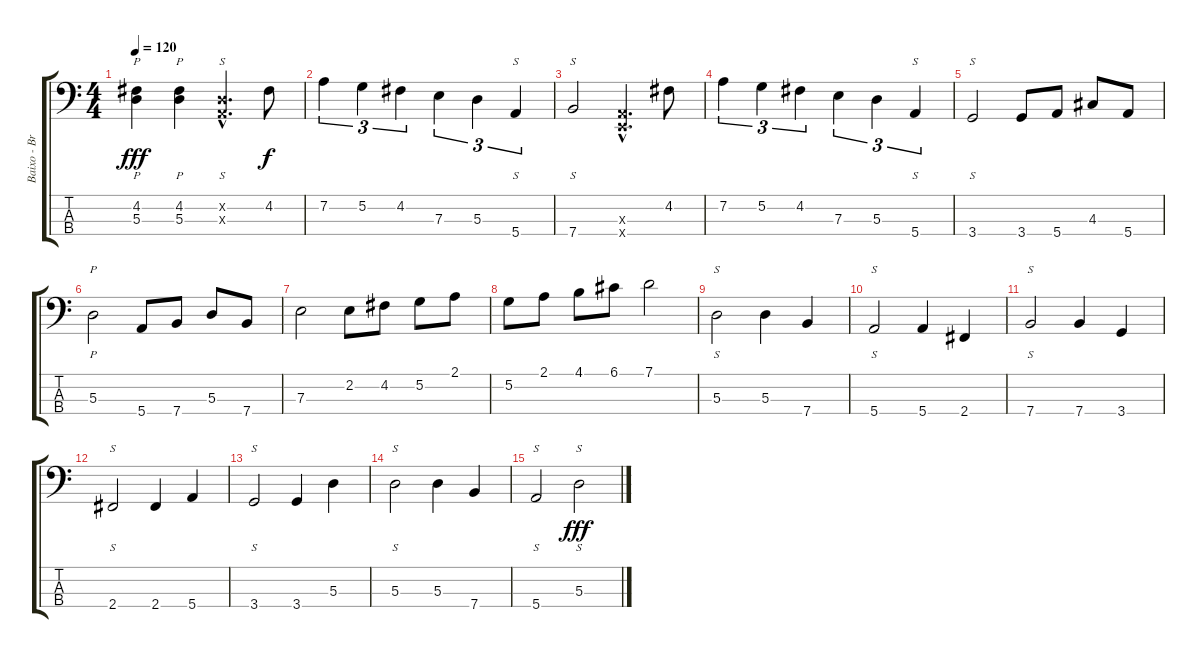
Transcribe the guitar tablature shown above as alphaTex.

\track ("Baixo - Bruno" "Baixo - Br") {instrument electricbassfinger}
\staff {score tabs}
\tuning (G2 D2 A1 E1) {hide}
\ts (4 4)
\tempo 120
\clef f4
\ks c
(4.2 5.3).4{p dy fff} (4.2 5.3).4{p} (0.2{hac x} 0.3{hac x}).4{s d} 4.2.8{dy f} |
7.2.4{tu (3 2)} 5.2.4{tu (3 2)} 4.2.4{tu (3 2)} 7.3.4{tu (3 2)} 5.3.4{tu (3 2)} 5.4.4{s tu (3 2)} |
7.4.2{s} (0.3{hac x} 0.4{hac x}).4{d} 4.2.8 |
7.2.4{tu (3 2)} 5.2.4{tu (3 2)} 4.2.4{tu (3 2)} 7.3.4{tu (3 2)} 5.3.4{tu (3 2)} 5.4.4{s tu (3 2)} |
3.4.2{s} 3.4.8 5.4.8 4.3.8 5.4.8 |
5.3.2{p} 5.4.8 7.4.8 5.3.8 7.4.8 |
7.3.2 2.2.8 4.2.8 5.2.8 2.1.8 |
5.2.8 2.1.8 4.1.8 6.1.8 7.1.2 |
5.3.2{s} 5.3.4 7.4.4 |
5.4.2{s} 5.4.4 2.4.4 |
7.4.2{s} 7.4.4 3.4.4 |
2.4.2{s} 2.4.4 5.4.4 |
3.4.2{s} 3.4.4 5.3.4 |
5.3.2{s} 5.3.4 7.4.4 |
5.4.2{s} 5.3.2{s dy fff}
